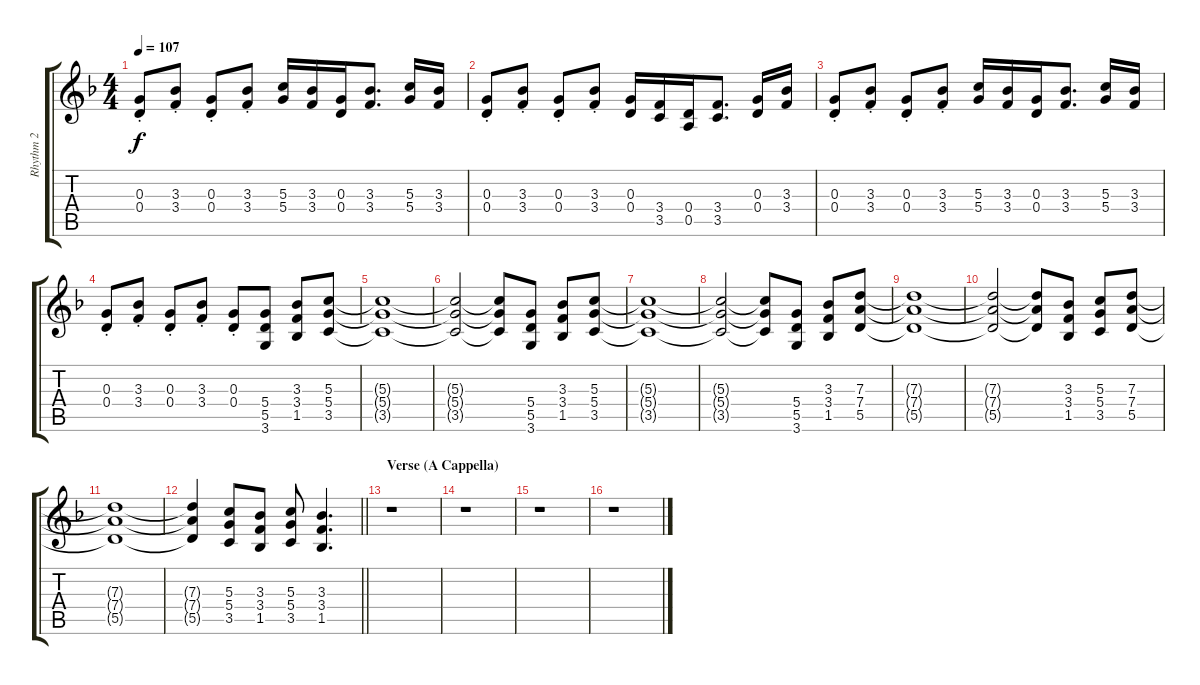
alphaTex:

\track ("Rhythm 2" "Rhythm 2") {instrument distortionguitar}
\staff {score tabs}
\tuning (E4 B3 G3 D3 A2 E2) {hide}
\ts (4 4)
\tempo 107
\clef g2
\ks f
(0.3{st} 0.4{st}).8{dy f} (3.3{st} 3.4{st}).8 (0.3{st} 0.4{st}).8 (3.3{st} 3.4{st}).8 (5.3 5.4).16 (3.3 3.4).16 (0.3 0.4).16 (3.3 3.4).8{d} (5.3 5.4).16 (3.3 3.4).16 |
(0.3{st} 0.4{st}).8 (3.3{st} 3.4{st}).8 (0.3{st} 0.4{st}).8 (3.3{st} 3.4{st}).8 (0.3 0.4).16 (3.4 3.5).16 (0.4 0.5).16 (3.4 3.5).8{d} (0.3 0.4).16 (3.3 3.4).16 |
(0.3{st} 0.4{st}).8 (3.3{st} 3.4{st}).8 (0.3{st} 0.4{st}).8 (3.3{st} 3.4{st}).8 (5.3 5.4).16 (3.3 3.4).16 (0.3 0.4).16 (3.3 3.4).8{d} (5.3 5.4).16 (3.3 3.4).16 |
(0.3{st} 0.4{st}).8 (3.3{st} 3.4{st}).8 (0.3{st} 0.4{st}).8 (3.3{st} 3.4{st}).8 (0.3{st} 0.4{st}).8 (5.4 5.5 3.6).8 (3.3 3.4 1.5).8 (5.3 5.4 3.5).8 |
(5.3{t} 5.4{t} 3.5{t}).1 |
(5.3{t} 5.4{t} 3.5{t}).2 (5.3{t} 5.4{t} 3.5{t}).8 (5.4 5.5 3.6).8 (3.3 3.4 1.5).8 (5.3 5.4 3.5).8 |
(5.3{t} 5.4{t} 3.5{t}).1 |
(5.3{t} 5.4{t} 3.5{t}).2 (5.3{t} 5.4{t} 3.5{t}).8 (5.4 5.5 3.6).8 (3.3 3.4 1.5).8 (7.3 7.4 5.5).8 |
(7.3{t} 7.4{t} 5.5{t}).1 |
(7.3{t} 7.4{t} 5.5{t}).2 (7.3{t} 7.4{t} 5.5{t}).8 (3.3 3.4 1.5).8 (5.3 5.4 3.5).8 (7.3 7.4 5.5).8 |
(7.3{t} 7.4{t} 5.5{t}).1 |
\barLineRight lightlight
(7.3{t} 7.4{t} 5.5{t}).4 (5.3 5.4 3.5).8 (3.3 3.4 1.5).8 (5.3 5.4 3.5).8 (3.3 3.4 1.5).4{d} |
\section ("" "Verse (A Cappella)")
r.1 |
r.1 |
r.1 |
r.1
